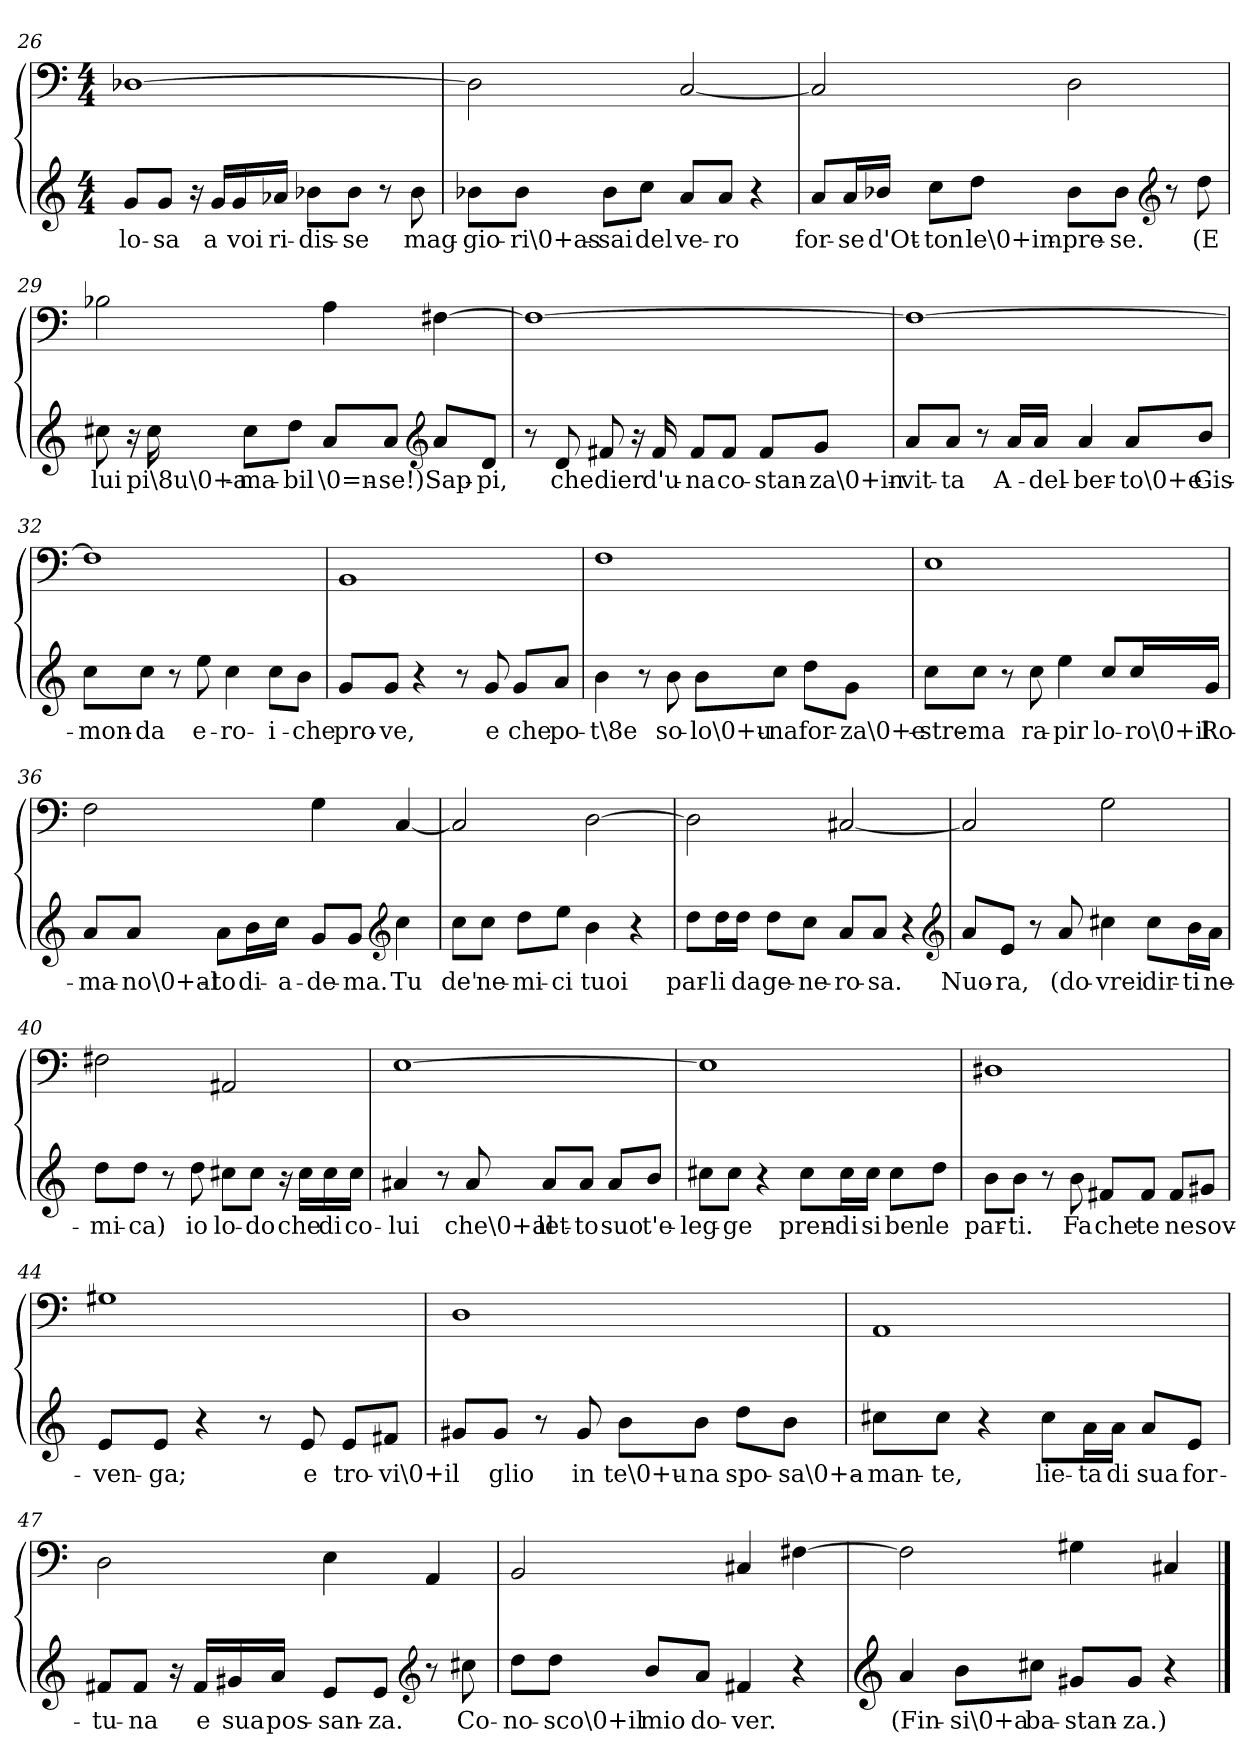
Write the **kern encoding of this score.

**kern	**text	**kern
*part1	*part1	*part1
*staff2	*staff2	*staff1
*clefG2	*	*clefF4
*k[]	*	*k[]
*a:	*	*a:
*M4/4	*	*M4/4
=26	=26	=26
8g/L	-lo-	[1D-X\
8g/J	-sa	.
16r	.	.
16g/LL	a	.
16g/	voi	.
16a-X/JJ	ri-	.
8b-X\L	-dis-	.
8b-\J	-se	.
8r	.	.
8b-\	mag-	.
=27	=27	=27
8b-X\L	-gio-	2D-\]
8b-\J	-ri\0+as-	.
8b-\L	-sai	.
8cc\J	del	.
8a/L	ve-	[2C/
8a/J	-ro	.
4r	.	.
=28	=28	=28
8a/L	for-	2C/]
16a/L	-se	.
16b-X/JJ	d'Ot-	.
8cc\L	-ton	.
8dd\J	le\0+im-	.
8b-\L	-pre-	2D\
8b-\J	-se.	.
*clefG2	*	*
8r	.	.
8dd\	(E	.
=29	=29	=29
8cc#X\	lui	2B-X\
16r	.	.
16cc#\	pi\8u\0+a-	.
8cc#\L	-ma-	.
8dd\J	-bil	.
8a/L	\0=n-	4A\
8a/J	-se!)	.
*clefG2	*	*
8a/L	Sap-	[4F#X\
8d/J	-pi,	.
=30	=30	=30
8r	.	1F#\_
8d/	che	.
8f#X/	dier	.
16r	.	.
16f#/	d'u-	.
8f#/L	-na	.
8f#/J	co-	.
8f#/L	-stan-	.
8g/J	-za\0+in-	.
=31	=31	=31
8a/L	-vit-	1F#\_
8a/J	-ta	.
8r	.	.
16a/LL	A-	.
16a/JJ	-del-	.
4a/	-ber-	.
8a/L	-to\0+e	.
8b/J	Gis-	.
=32	=32	=32
8cc\L	-mon-	1F#\]
8cc\J	-da	.
8r	.	.
8ee\	e-	.
4cc\	-ro-	.
8cc\L	-i-	.
8b\J	-che	.
=33	=33	=33
8g/L	pro-	1BB/
8g/J	-ve,	.
4r	.	.
8r	.	.
8g/	e	.
8g/L	che	.
8a/J	po-	.
=34	=34	=34
4b\	-t\8e	1F\
8r	.	.
8b\	so-	.
8b\L	-lo\0+u-	.
8cc\J	-na	.
8dd\L	for-	.
8g\J	-za\0+e-	.
=35	=35	=35
8cc\L	-stre-	1E\
8cc\J	-ma	.
8r	.	.
8cc\	ra-	.
4ee\	-pir	.
8cc/L	lo-	.
16cc/L	-ro\0+il	.
16g/JJ	Ro-	.
=36	=36	=36
8a/L	-ma-	2F\
8a/J	-no\0+al-	.
8a\L	-to	.
16b\L	di-	.
16cc\JJ	-a-	.
8g/L	-de-	4G\
8g/J	-ma.	.
*clefG2	*	*
4cc\	Tu	[4C/
=37	=37	=37
8cc\L	de'	2C/]
8cc\J	ne-	.
8dd\L	-mi-	.
8ee\J	-ci	.
4b\	tuoi	[2D\
4r	.	.
=38	=38	=38
8dd\L	par-	2D\]
16dd\L	-li	.
16dd\JJ	da	.
8dd\L	ge-	.
8cc\J	-ne-	.
8a/L	-ro-	[2C#X/
8a/J	-sa.	.
4r	.	.
*clefG2	*	*
=39	=39	=39
8a/L	Nuo-	2C#/]
8e/J	-ra,	.
8r	.	.
8a/	(do-	.
4cc#X\	-vrei	2G\
8cc#\L	dir-	.
16b\L	-ti	.
16a\JJ	ne-	.
=40	=40	=40
8dd\L	-mi-	2F#X\
8dd\J	-ca)	.
8r	.	.
8dd\	io	.
8cc#X\L	lo-	2AA#X/
8cc#\J	-do	.
16r	.	.
16cc#\LL	che	.
16cc#\	di	.
16cc#\JJ	co-	.
=41	=41	=41
4a#X/	-lui	[1E\
8r	.	.
8a#/	che\0+al	.
8a#/L	let-	.
8a#/J	-to	.
8a#/L	suo	.
8b/J	t'e-	.
=42	=42	=42
8cc#X\L	-leg-	1E\]
8cc#\J	-ge	.
4r	.	.
8cc#\L	pren-	.
16cc#\L	-di	.
16cc#\JJ	si	.
8cc#\L	ben	.
8dd\J	le	.
=43	=43	=43
8b\L	par-	1D#X\
8b\J	-ti.	.
8r	.	.
8b\	Fa	.
8f#X/L	che	.
8f#/J	te	.
8f#/L	ne	.
8g#X/J	sov-	.
=44	=44	=44
8e/L	-ven-	1G#X\
8e/J	-ga;	.
4r	.	.
8r	.	.
8e/	e	.
8e/L	tro-	.
8f#X/J	-vi\0+il	.
=45	=45	=45
8g#X/L	.	1D\
8g#/J	glio	.
8r	.	.
8g#/	in	.
8b\L	te\0+u-	.
8b\J	-na	.
8dd\L	spo-	.
8b\J	-sa\0+a-	.
=46	=46	=46
8cc#X\L	-man-	1AA/
8cc#\J	-te,	.
4r	.	.
8cc#\L	lie-	.
16a\L	-ta	.
16a\JJ	di	.
8a/L	sua	.
8e/J	for-	.
=47	=47	=47
8f#X/L	-tu-	2D\
8f#/J	-na	.
16r	.	.
16f#/LL	e	.
16g#X/	sua	.
16a/JJ	pos-	.
8e/L	-san-	4E\
8e/J	-za.	.
*clefG2	*	*
8r	.	4AA/
8cc#X\	Co-	.
=48	=48	=48
8dd\L	-no-	2BB/
8dd\J	-sco\0+il	.
8b/L	mio	.
8a/J	do-	.
4f#X/	-ver.	4C#X/
4r	.	[4F#X\
=49	=49	=49
*clefG2	*	*
4a/	(Fin-	2F#\]
8b\L	-si\0+a	.
8cc#X\J	ba-	.
8g#X/L	-stan-	4G#X\
8g#/J	-za.)	.
4r	.	4C#X/
==	==	==
*-	*-	*-
